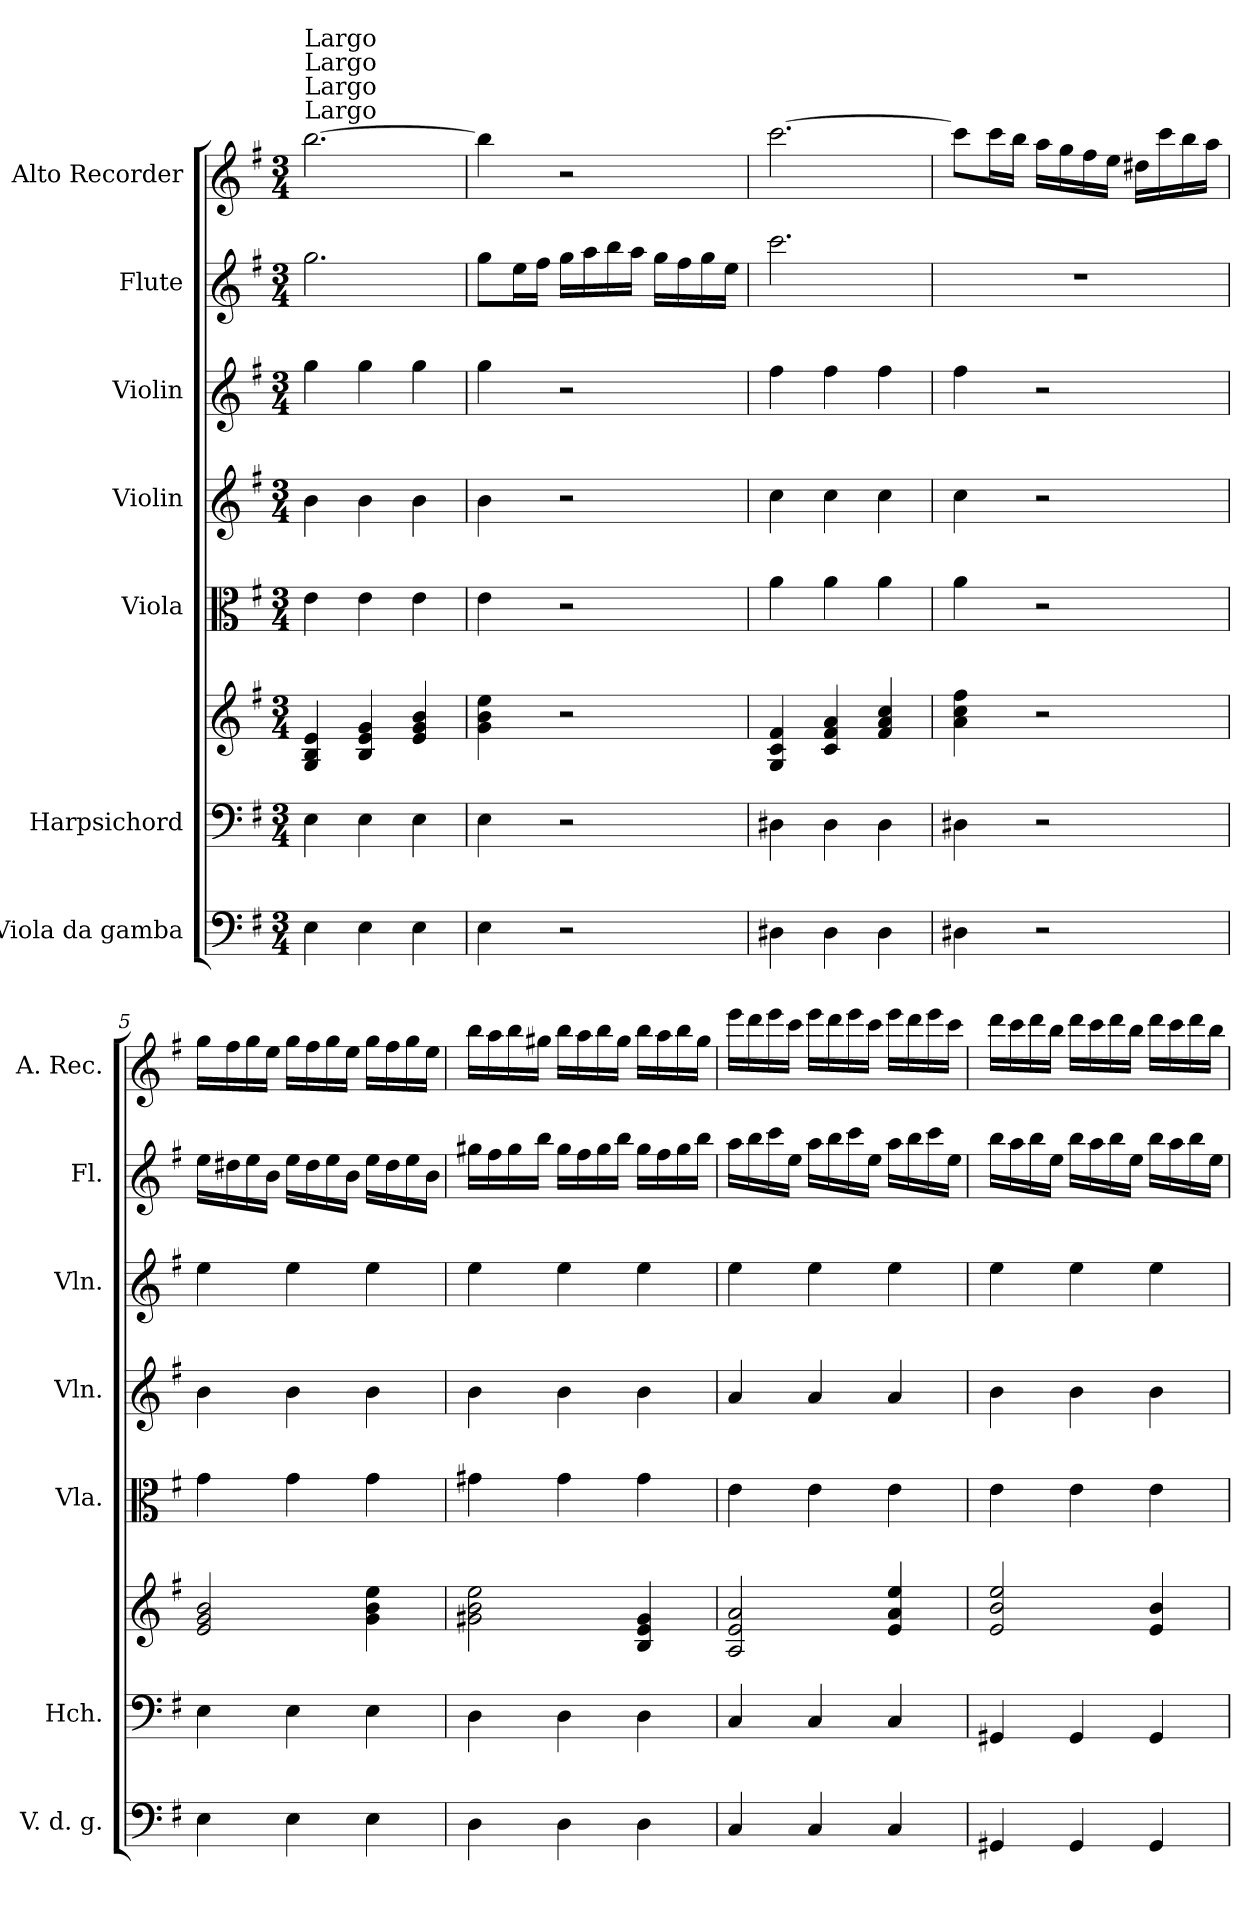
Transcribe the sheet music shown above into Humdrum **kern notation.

**kern	**kern	**kern	**kern	**kern	**kern	**kern	**kern
*part7	*part6	*part6	*part5	*part4	*part3	*part2	*part1
*staff8	*staff7	*staff6	*staff5	*staff4	*staff3	*staff2	*staff1
*I"Viola da gamba	*I"Harpsichord	*	*I"Viola	*I"Violin	*I"Violin	*I"Flute	*I"Alto Recorder
*I'V. d. g.	*I'Hch.	*	*I'Vla.	*I'Vln.	*I'Vln.	*I'Fl.	*I'A. Rec.
*clefF4	*clefF4	*clefG2	*clefC3	*clefG2	*clefG2	*clefG2	*clefG2
*k[f#]	*k[f#]	*k[f#]	*k[f#]	*k[f#]	*k[f#]	*k[f#]	*k[f#]
*G:	*G:	*G:	*G:	*G:	*G:	*G:	*G:
*M3/4	*M3/4	*M3/4	*M3/4	*M3/4	*M3/4	*M3/4	*M3/4
=1	=1	=1	=1	=1	=1	=1	=1
!	!	!	!	!	!	!	!LO:TX:a:t=Largo
!	!	!	!	!	!	!	!LO:TX:a:t=Largo
!	!	!	!	!	!	!	!LO:TX:a:t=Largo
!	!	!	!	!	!	!	!LO:TX:a:t=Largo
4E\	4E\	4G/ 4B/ 4e/	4e\	4b\	4gg\	2.gg\	[2.bb\
4E\	4E\	4B/ 4e/ 4g/	4e\	4b\	4gg\	.	.
4E\	4E\	4e/ 4g/ 4b/	4e\	4b\	4gg\	.	.
=2	=2	=2	=2	=2	=2	=2	=2
4E\	4E\	4g\ 4b\ 4ee\	4e\	4b\	4gg\	8gg\L	4bb\]
.	.	.	.	.	.	16ee\L	.
.	.	.	.	.	.	16ff#\JJ	.
2r	2r	2r	2r	2r	2r	16gg\LL	2r
.	.	.	.	.	.	16aa\	.
.	.	.	.	.	.	16bb\	.
.	.	.	.	.	.	16aa\JJ	.
.	.	.	.	.	.	16gg\LL	.
.	.	.	.	.	.	16ff#\	.
.	.	.	.	.	.	16gg\	.
.	.	.	.	.	.	16ee\JJ	.
=3	=3	=3	=3	=3	=3	=3	=3
4D#X\	4D#X\	4G/ 4c/ 4f#/	4a\	4cc\	4ff#\	2.ccc\	[2.ccc\
4D#\	4D#\	4c/ 4f#/ 4a/	4a\	4cc\	4ff#\	.	.
4D#\	4D#\	4f#/ 4a/ 4cc/	4a\	4cc\	4ff#\	.	.
=4	=4	=4	=4	=4	=4	=4	=4
4D#X\	4D#X\	4a\ 4cc\ 4ff#\	4a\	4cc\	4ff#\	2.r	8ccc\L]
.	.	.	.	.	.	.	16ccc\L
.	.	.	.	.	.	.	16bb\JJ
2r	2r	2r	2r	2r	2r	.	16aa\LL
.	.	.	.	.	.	.	16gg\
.	.	.	.	.	.	.	16ff#\
.	.	.	.	.	.	.	16ee\JJ
.	.	.	.	.	.	.	16dd#X\LL
.	.	.	.	.	.	.	16ccc\
.	.	.	.	.	.	.	16bb\
.	.	.	.	.	.	.	16aa\JJ
!!LO:PB:g=z
=5	=5	=5	=5	=5	=5	=5	=5
4E\	4E\	2e/ 2g/ 2b/	4g\	4b\	4ee\	16ee\LL	16gg\LL
.	.	.	.	.	.	16dd#X\	16ff#\
.	.	.	.	.	.	16ee\	16gg\
.	.	.	.	.	.	16b\JJ	16ee\JJ
4E\	4E\	.	4g\	4b\	4ee\	16ee\LL	16gg\LL
.	.	.	.	.	.	16dd#\	16ff#\
.	.	.	.	.	.	16ee\	16gg\
.	.	.	.	.	.	16b\JJ	16ee\JJ
4E\	4E\	4g\ 4b\ 4ee\	4g\	4b\	4ee\	16ee\LL	16gg\LL
.	.	.	.	.	.	16dd#\	16ff#\
.	.	.	.	.	.	16ee\	16gg\
.	.	.	.	.	.	16b\JJ	16ee\JJ
=6	=6	=6	=6	=6	=6	=6	=6
4D\	4D\	2g#X\ 2b\ 2ee\	4g#X\	4b\	4ee\	16gg#X\LL	16bb\LL
.	.	.	.	.	.	16ff#\	16aa\
.	.	.	.	.	.	16gg#\	16bb\
.	.	.	.	.	.	16bb\JJ	16gg#X\JJ
4D\	4D\	.	4g#\	4b\	4ee\	16gg#\LL	16bb\LL
.	.	.	.	.	.	16ff#\	16aa\
.	.	.	.	.	.	16gg#\	16bb\
.	.	.	.	.	.	16bb\JJ	16gg#\JJ
4D\	4D\	4B/ 4e/ 4g#/	4g#\	4b\	4ee\	16gg#\LL	16bb\LL
.	.	.	.	.	.	16ff#\	16aa\
.	.	.	.	.	.	16gg#\	16bb\
.	.	.	.	.	.	16bb\JJ	16gg#\JJ
=7	=7	=7	=7	=7	=7	=7	=7
4C/	4C/	2A/ 2e/ 2a/	4e\	4a/	4ee\	16aa\LL	16eee\LL
.	.	.	.	.	.	16bb\	16ddd\
.	.	.	.	.	.	16ccc\	16eee\
.	.	.	.	.	.	16ee\JJ	16ccc\JJ
4C/	4C/	.	4e\	4a/	4ee\	16aa\LL	16eee\LL
.	.	.	.	.	.	16bb\	16ddd\
.	.	.	.	.	.	16ccc\	16eee\
.	.	.	.	.	.	16ee\JJ	16ccc\JJ
4C/	4C/	4e/ 4a/ 4ee/	4e\	4a/	4ee\	16aa\LL	16eee\LL
.	.	.	.	.	.	16bb\	16ddd\
.	.	.	.	.	.	16ccc\	16eee\
.	.	.	.	.	.	16ee\JJ	16ccc\JJ
!!LO:PB:g=z
=8	=8	=8	=8	=8	=8	=8	=8
4GG#X/	4GG#X/	2e/ 2b/ 2ee/	4e\	4b\	4ee\	16bb\LL	16ddd\LL
.	.	.	.	.	.	16aa\	16ccc\
.	.	.	.	.	.	16bb\	16ddd\
.	.	.	.	.	.	16ee\JJ	16bb\JJ
4GG#/	4GG#/	.	4e\	4b\	4ee\	16bb\LL	16ddd\LL
.	.	.	.	.	.	16aa\	16ccc\
.	.	.	.	.	.	16bb\	16ddd\
.	.	.	.	.	.	16ee\JJ	16bb\JJ
4GG#/	4GG#/	4e/ 4b/	4e\	4b\	4ee\	16bb\LL	16ddd\LL
.	.	.	.	.	.	16aa\	16ccc\
.	.	.	.	.	.	16bb\	16ddd\
.	.	.	.	.	.	16ee\JJ	16bb\JJ
=	=	=	=	=	=	=	=
*-	*-	*-	*-	*-	*-	*-	*-
